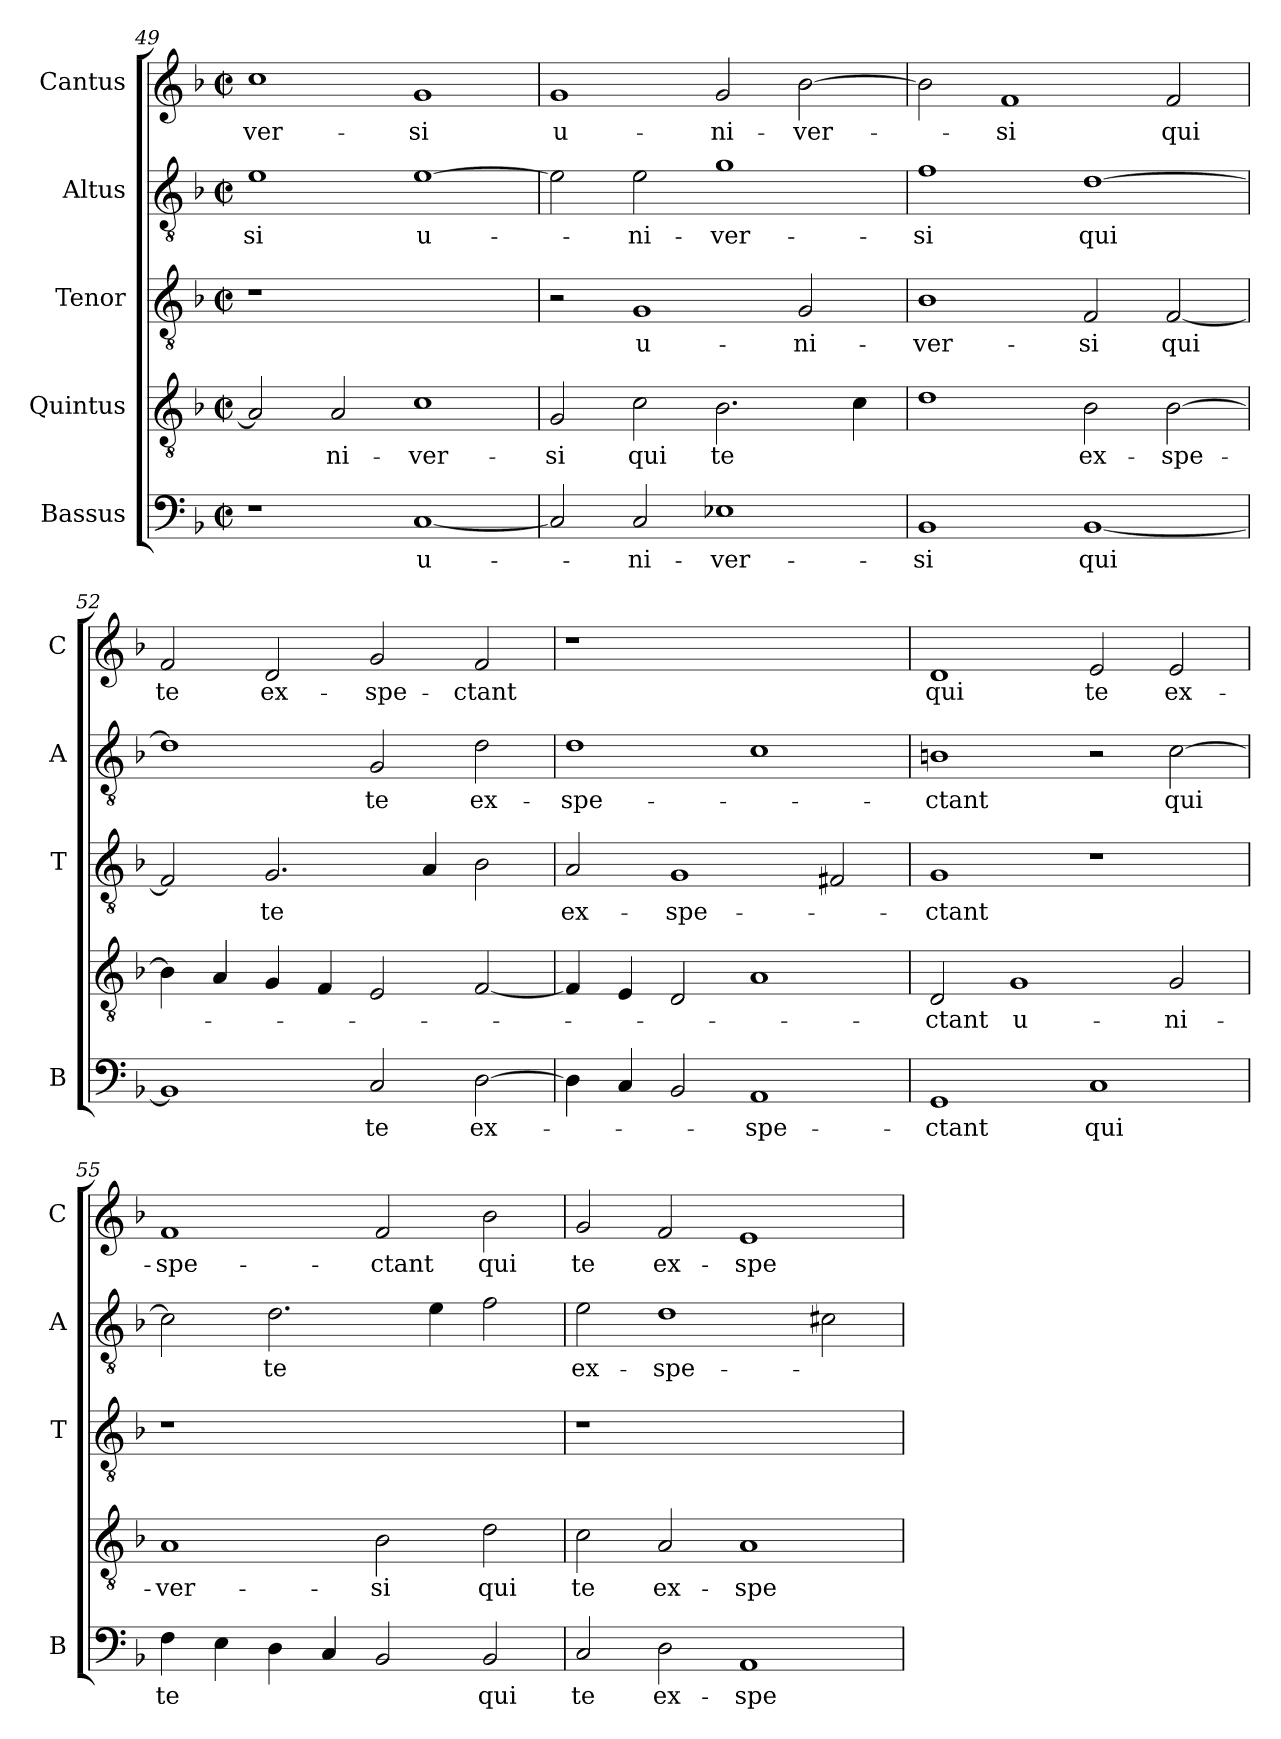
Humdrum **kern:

**kern	**text	**kern	**text	**kern	**text	**kern	**text	**kern	**text
*part5	*part5	*part4	*part4	*part3	*part3	*part2	*part2	*part1	*part1
*staff5	*staff5	*staff4	*staff4	*staff3	*staff3	*staff2	*staff2	*staff1	*staff1
*I"Bassus	*	*I"Quintus	*	*I"Tenor	*	*I"Altus	*	*I"Cantus	*
*I'B	*	*	*	*I'T	*	*I'A	*	*I'C	*
!!LO:PB:g=z
*clefF4	*	*clefGv2	*	*clefGv2	*	*clefGv2	*	*clefG2	*
*k[b-]	*	*k[b-]	*	*k[b-]	*	*k[b-]	*	*k[b-]	*
*F:	*	*F:	*	*F:	*	*F:	*	*F:	*
*M2/2	*	*M2/2	*	*M2/2	*	*M2/2	*	*M2/2	*
*met(c|)	*	*met(c|)	*	*met(c|)	*	*met(c|)	*	*met(c|)	*
=49	=49	=49	=49	=49	=49	=49	=49	=49	=49
!	!	!	!	!	!	!	!LO:LY:b	!	!LO:LY:b
1r	.	2A/]	.	1r	.	1e	-si	1cc	-ver-
!	!	!	!LO:LY:b	!	!	!	!	!	!
.	.	2A/	-ni-	.	.	.	.	.	.
!	!LO:LY:b	!	!LO:LY:b	!	!	!	!LO:LY:b	!	!LO:LY:b
[1C	u-	1c	-ver-	1ryy	.	[1e	u-	1g	-si
=50	=50	=50	=50	=50	=50	=50	=50	=50	=50
!	!	!	!LO:LY:b	!	!	!	!	!	!LO:LY:b
2C/]	.	2G/	-si	2r	.	2e\]	.	1g	u-
!	!LO:LY:b	!	!LO:LY:b	!	!LO:LY:b	!	!LO:LY:b	!	!
2C/	-ni-	2c\	qui	1G	u-	2e\	-ni-	.	.
!	!LO:LY:b	!	!LO:LY:b	!	!	!	!LO:LY:b	!	!LO:LY:b
1E-X	-ver-	2.B-\	te	.	.	1g	-ver-	2g/	-ni-
!	!	!	!	!	!LO:LY:b	!	!	!	!LO:LY:b
.	.	.	.	2G/	-ni-	.	.	[2b-\	-ver-
.	.	4c\	.	.	.	.	.	.	.
=51	=51	=51	=51	=51	=51	=51	=51	=51	=51
!	!LO:LY:b	!	!	!	!LO:LY:b	!	!LO:LY:b	!	!
1BB-	-si	1d	.	1B-	-ver-	1f	-si	2b-\]	.
!	!	!	!	!	!	!	!	!	!LO:LY:b
.	.	.	.	.	.	.	.	1f	-si
!	!LO:LY:b	!	!LO:LY:b	!	!LO:LY:b	!	!LO:LY:b	!	!
[1BB-	qui	2B-\	ex-	2F/	-si	[1d	qui	.	.
!	!	!	!LO:LY:b	!	!LO:LY:b	!	!	!	!LO:LY:b
.	.	[2B-\	-spe-	[2F/	qui	.	.	2f/	qui
=52	=52	=52	=52	=52	=52	=52	=52	=52	=52
!	!	!	!	!	!	!	!	!	!LO:LY:b
1BB-]	.	4B-\]	.	2F/]	.	1d]	.	2f/	te
.	.	4A/	.	.	.	.	.	.	.
!	!	!	!	!	!LO:LY:b	!	!	!	!LO:LY:b
.	.	4G/	.	2.G/	te	.	.	2d/	ex-
.	.	4F/	.	.	.	.	.	.	.
!	!LO:LY:b	!	!	!	!	!	!LO:LY:b	!	!LO:LY:b
2C/	te	2E/	.	.	.	2G/	te	2g/	-spe-
.	.	.	.	4A/	.	.	.	.	.
!	!LO:LY:b	!	!	!	!	!	!LO:LY:b	!	!LO:LY:b
[2D\	ex-	[2F/	.	2B-\	.	2d\	ex-	2f/	-ctant
=53	=53	=53	=53	=53	=53	=53	=53	=53	=53
!	!	!	!	!	!LO:LY:b	!	!LO:LY:b	!	!
4D\]	.	4F/]	.	2A/	ex-	1d	-spe-	1r	.
4C/	.	4E/	.	.	.	.	.	.	.
!	!	!	!	!	!LO:LY:b	!	!	!	!
2BB-/	.	2D/	.	1G	-spe-	.	.	.	.
!	!LO:LY:b	!	!	!	!	!	!	!	!
1AA	-spe-	1A	.	.	.	1c	.	1ryy	.
.	.	.	.	2F#X/	.	.	.	.	.
!!LO:LB:g=z
=54	=54	=54	=54	=54	=54	=54	=54	=54	=54
!	!LO:LY:b	!	!LO:LY:b	!	!LO:LY:b	!	!LO:LY:b	!	!LO:LY:b
1GG	-ctant	2D/	-ctant	1G	-ctant	1Bn	-ctant	1d	qui
!	!	!	!LO:LY:b	!	!	!	!	!	!
.	.	1G	u-	.	.	.	.	.	.
!	!LO:LY:b	!	!	!	!	!	!	!	!LO:LY:b
1C	qui	.	.	1r	.	2r	.	2e/	te
!	!	!	!LO:LY:b	!	!	!	!LO:LY:b	!	!LO:LY:b
.	.	2G/	-ni-	.	.	[2c\	qui	2e/	ex-
=55	=55	=55	=55	=55	=55	=55	=55	=55	=55
!	!LO:LY:b	!	!LO:LY:b	!	!	!	!	!	!LO:LY:b
4F\	te	1A	-ver-	1r	.	2c\]	.	1f	-spe-
4E\	.	.	.	.	.	.	.	.	.
!	!	!	!	!	!	!	!LO:LY:b	!	!
4D\	.	.	.	.	.	2.d\	te	.	.
4C/	.	.	.	.	.	.	.	.	.
!	!	!	!LO:LY:b	!	!	!	!	!	!LO:LY:b
2BB-/	.	2B-\	-si	1ryy	.	.	.	2f/	-ctant
.	.	.	.	.	.	4e\	.	.	.
!	!LO:LY:b	!	!LO:LY:b	!	!	!	!	!	!LO:LY:b
2BB-/	qui	2d\	qui	.	.	2f\	.	2b-\	qui
=56	=56	=56	=56	=56	=56	=56	=56	=56	=56
!	!LO:LY:b	!	!LO:LY:b	!	!	!	!LO:LY:b	!	!LO:LY:b
2C/	te	2c\	te	1r	.	2e\	ex-	2g/	te
!	!LO:LY:b	!	!LO:LY:b	!	!	!	!LO:LY:b	!	!LO:LY:b
2D\	ex-	2A/	ex-	.	.	1d	-spe-	2f/	ex-
!	!LO:LY:b	!	!LO:LY:b	!	!	!	!	!	!LO:LY:b
1AA	-spe-	1A	-spe-	1ryy	.	.	.	1e	-spe-
.	.	.	.	.	.	2c#X\	.	.	.
=	=	=	=	=	=	=	=	=	=
*-	*-	*-	*-	*-	*-	*-	*-	*-	*-
